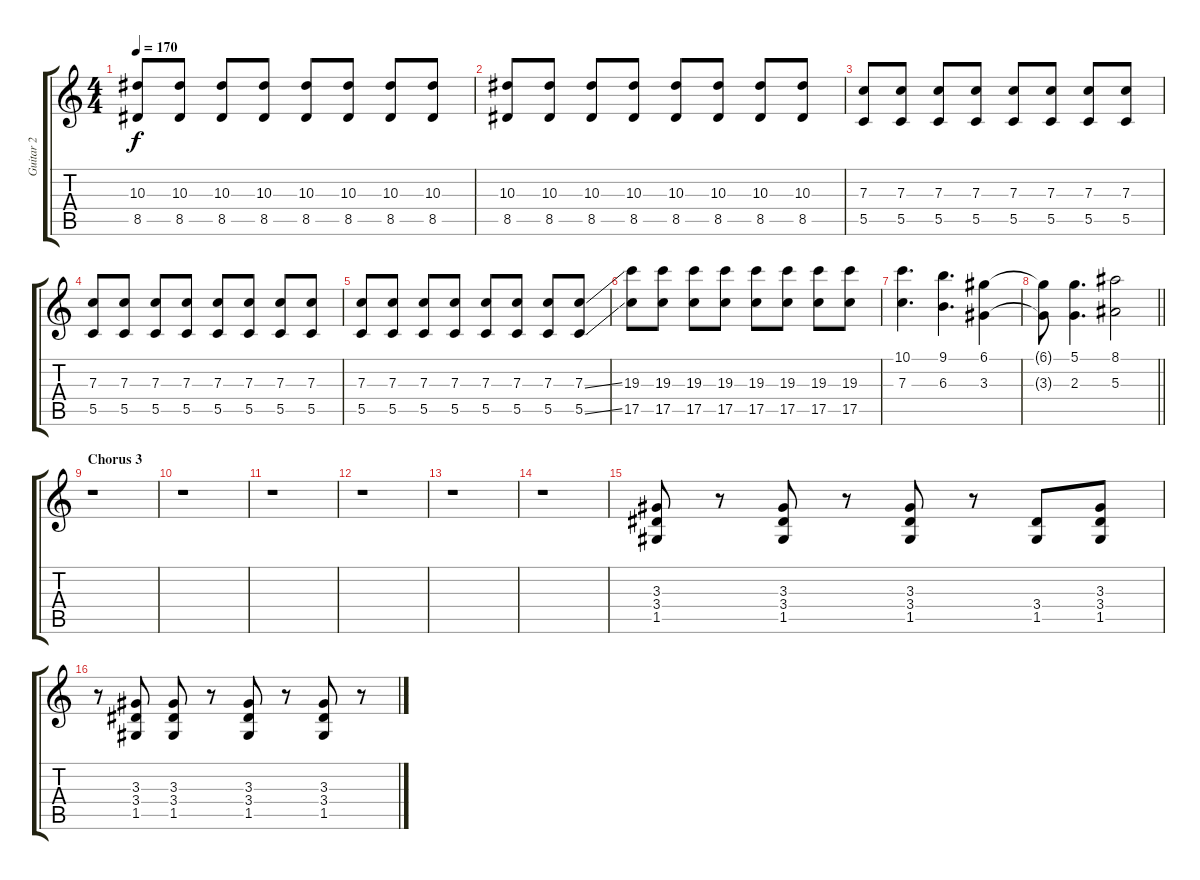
\track ("Guitar 2" "Guitar 2") {instrument distortionguitar}
\staff {score tabs}
\tuning (D4 A3 F3 C3 G2 C2) {hide}
\ts (4 4)
\tempo 170
\clef g2
\ks c
(10.3 8.5).8{dy f} (10.3 8.5).8 (10.3 8.5).8 (10.3 8.5).8 (10.3 8.5).8 (10.3 8.5).8 (10.3 8.5).8 (10.3 8.5).8 |
(10.3 8.5).8 (10.3 8.5).8 (10.3 8.5).8 (10.3 8.5).8 (10.3 8.5).8 (10.3 8.5).8 (10.3 8.5).8 (10.3 8.5).8 |
(7.3 5.5).8 (7.3 5.5).8 (7.3 5.5).8 (7.3 5.5).8 (7.3 5.5).8 (7.3 5.5).8 (7.3 5.5).8 (7.3 5.5).8 |
(7.3 5.5).8 (7.3 5.5).8 (7.3 5.5).8 (7.3 5.5).8 (7.3 5.5).8 (7.3 5.5).8 (7.3 5.5).8 (7.3 5.5).8 |
(7.3 5.5).8 (7.3 5.5).8 (7.3 5.5).8 (7.3 5.5).8 (7.3 5.5).8 (7.3 5.5).8 (7.3 5.5).8 (7.3{ss} 5.5{ss}).8 |
(19.3 17.5).8 (19.3 17.5).8 (19.3 17.5).8 (19.3 17.5).8 (19.3 17.5).8 (19.3 17.5).8 (19.3 17.5).8 (19.3 17.5).8 |
(10.1 7.3).4{d} (9.1 6.3).4{d} (6.1 3.3).4 |
\barLineRight lightlight
(6.1{t} 3.3{t}).8 (5.1 2.3).4{d} (8.1 5.3).2 |
\section ("" "Chorus 3")
r.1 |
r.1 |
r.1 |
r.1 |
r.1 |
r.1 |
(3.3 3.4 1.5).8{volume 13 balance 16} r.8 (3.3 3.4 1.5).8 r.8 (3.3 3.4 1.5).8 r.8 (3.4 1.5).8 (3.3 3.4 1.5).8 |
r.8 (3.3 3.4 1.5).8 (3.3 3.4 1.5).8 r.8 (3.3 3.4 1.5).8 r.8 (3.3 3.4 1.5).8 r.8
